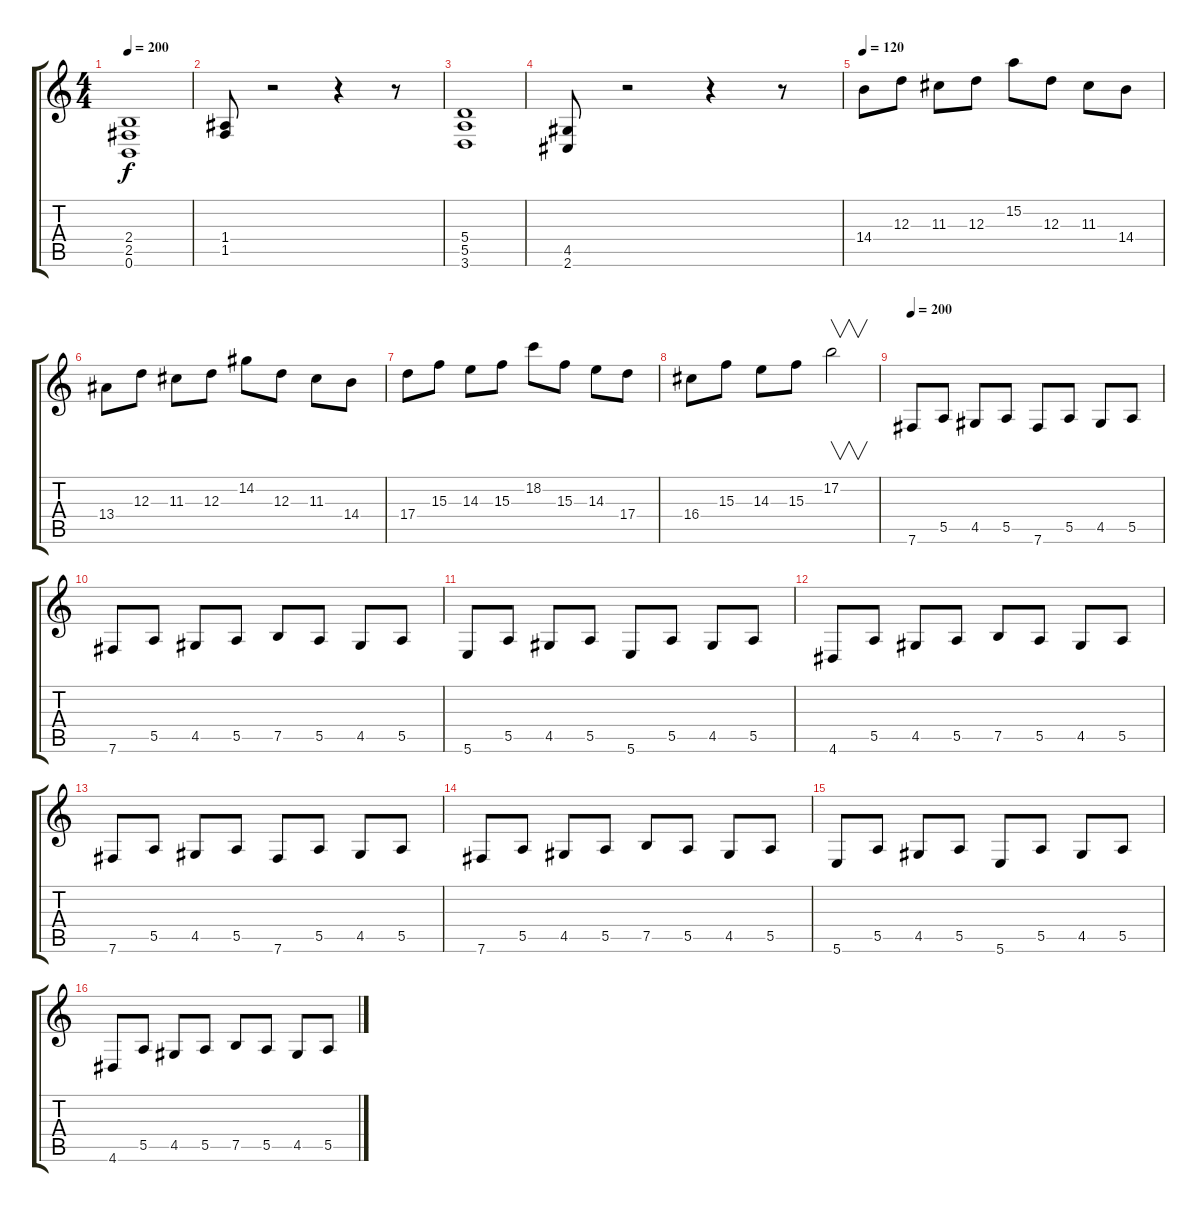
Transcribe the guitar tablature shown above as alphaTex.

\track "" {instrument overdrivenguitar}
\staff {score tabs}
\tuning (B3 Gb3 D3 A2 E2 B1) {hide}
\ts (4 4)
\tempo 200
\tempo 120
\tempo 200
\clef g2
\ks c
(2.4 2.5 0.6).1{dy f instrument overdrivenguitar} |
(1.4 1.5).8 r.2 r.4 r.8 |
(5.4 5.5 3.6).1 |
(4.5 2.6).8 r.2 r.4 r.8 |
\tempo 120
14.4.8 12.3.8 11.3.8 12.3.8 15.2.8 12.3.8 11.3.8 14.4.8 |
13.4.8 12.3.8 11.3.8 12.3.8 14.2.8 12.3.8 11.3.8 14.4.8 |
17.4.8 15.3.8 14.3.8 15.3.8 18.2.8 15.3.8 14.3.8 17.4.8 |
16.4.8 15.3.8 14.3.8 15.3.8 17.2.2{v} |
\tempo 200
7.6.8 5.5.8 4.5.8 5.5.8 7.6.8 5.5.8 4.5.8 5.5.8 |
7.6.8 5.5.8 4.5.8 5.5.8 7.5.8 5.5.8 4.5.8 5.5.8 |
5.6.8 5.5.8 4.5.8 5.5.8 5.6.8 5.5.8 4.5.8 5.5.8 |
4.6.8 5.5.8 4.5.8 5.5.8 7.5.8 5.5.8 4.5.8 5.5.8 |
7.6.8 5.5.8 4.5.8 5.5.8 7.6.8 5.5.8 4.5.8 5.5.8 |
7.6.8 5.5.8 4.5.8 5.5.8 7.5.8 5.5.8 4.5.8 5.5.8 |
5.6.8 5.5.8 4.5.8 5.5.8 5.6.8 5.5.8 4.5.8 5.5.8 |
4.6.8 5.5.8 4.5.8 5.5.8 7.5.8 5.5.8 4.5.8 5.5.8
